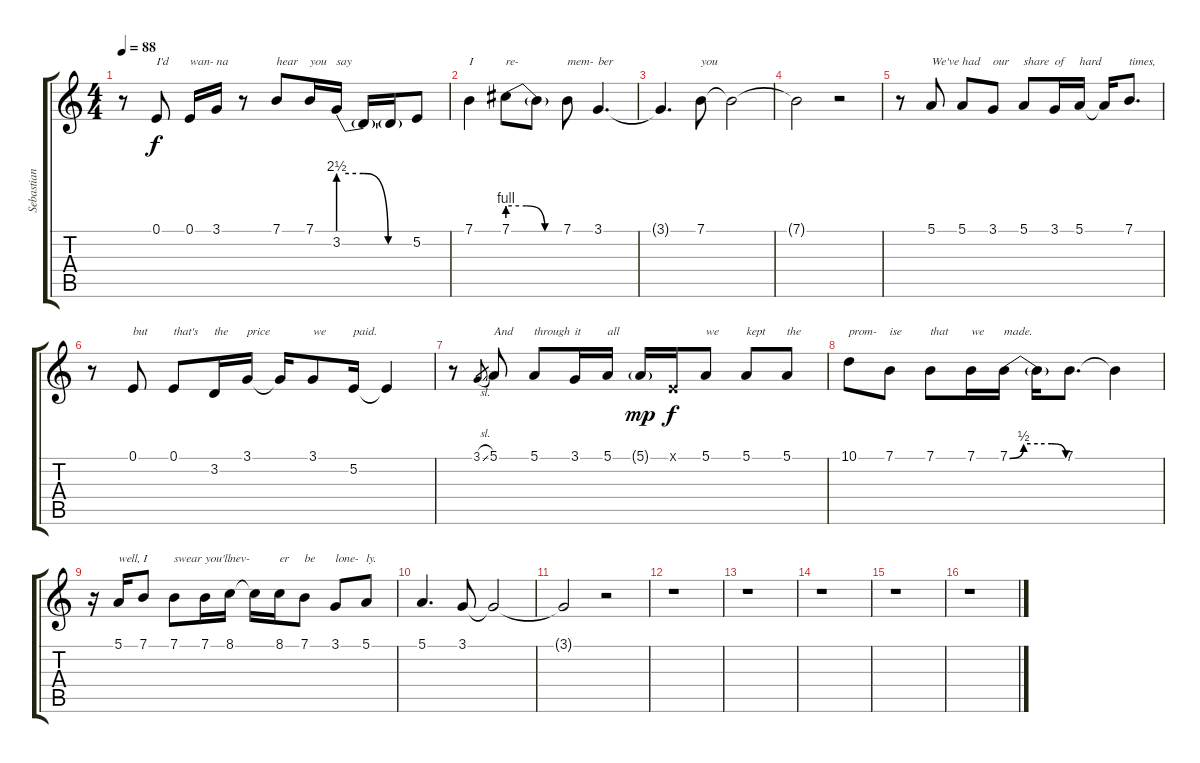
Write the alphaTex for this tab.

\track ("Sebastian Bach - Vocals" "Sebastian ") {instrument violin}
\staff {score tabs}
\tuning (E4 B3 G3 D3 A2 E2) {hide}
\ts (4 4)
\tempo 88
\clef g2
\ks c
r.8{dy f} 0.1.8{txt "I'd"} 0.1.16{txt "wan-"} 3.1.16{txt "na"} r.8 7.1.8{txt "hear"} 7.1.16{txt "you"} 3.2{be (custom 0 10 20 10 40 0 60 0)}.16{txt "say"} 3.2{t}.16 3.2{t}.16 5.2.8 |
7.1.4{txt "I"} 7.1{be (custom 0 4 20 4 40 0 60 0)}.8{txt "re-"} 7.1{t}.8 7.1.8{txt "mem-"} 3.1.4{d txt "ber"} |
3.1{t}.4{d} 7.1.8{txt "you"} 7.1{t}.2 |
7.1{t}.2 r.2 |
r.8 5.1.8{txt "We've"} 5.1.8{txt "had"} 3.1.8{txt "our"} 5.1.8{txt "share"} 3.1.16{txt "of"} 5.1.16{txt "hard"} 5.1{t}.16 7.1.8{d txt "times,"} |
r.8 0.1.8{txt "but"} 0.1.8{txt "that's"} 3.2.16{txt "the"} 3.1.16{txt "price"} 3.1{t}.16 3.1.8{txt "we"} 5.2.16{txt "paid."} 5.2{t}.4 |
r.8 3.1{sl}.8{gr} 5.1.8{txt "And"} 5.1.8{txt "through"} 3.1.16{txt "it"} 5.1.16{txt "all"} 5.1{g}.16{dy mp} 0.1{x}.16{dy f} 5.1.8{txt "we"} 5.1.8{txt "kept"} 5.1.8{txt "the"} |
10.1.8{txt "prom-"} 7.1.8{txt "ise"} 7.1.8{txt "that"} 7.1.16{txt "we"} 7.1{be (custom 0 0 15 2 30 2 45 2 60 0)}.16{txt "made."} 7.1{t}.16 7.1.8{d} 7.1{t}.4 |
r.16 5.1.16{txt "well,"} 7.1.8{txt "I"} 7.1.8{txt "swear"} 7.1.16{txt "you'll"} 8.1.16{txt "nev-"} 8.1{t}.16 8.1.16{txt "er"} 7.1.8{txt "be"} 3.1.8{txt "lone-"} 5.1.8{txt "ly."} |
5.1.4{d} 3.1.8 3.1{t}.2 |
3.1{t}.2 r.2 |
r.1 |
r.1 |
r.1 |
r.1 |
r.1
